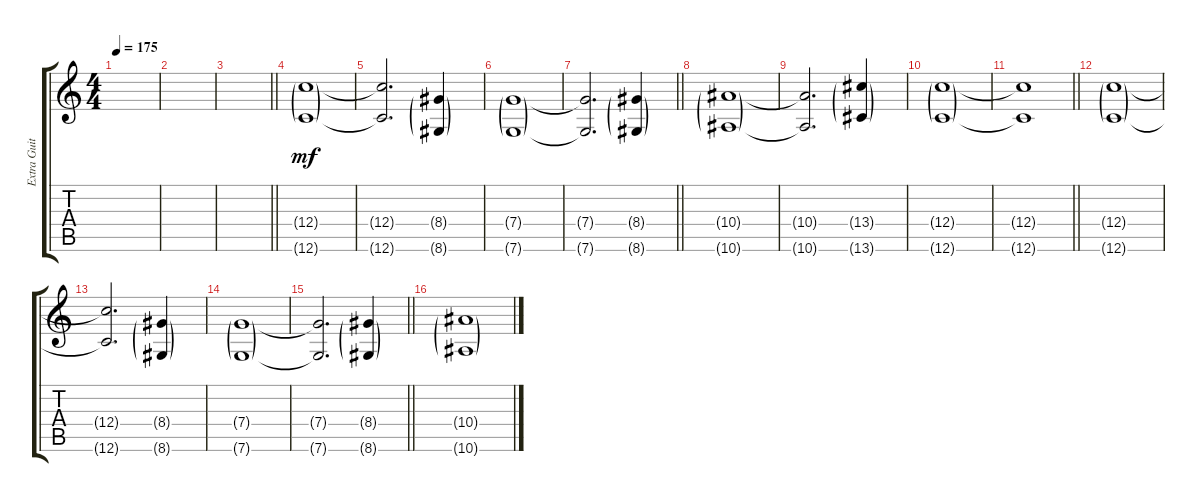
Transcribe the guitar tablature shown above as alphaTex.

\track ("Extra Guitar 2" "Extra Guit") {instrument overdrivenguitar}
\staff {score tabs}
\tuning (D4 A3 F3 C3 G2 C2) {hide}
\ts (4 4)
\tempo 175
\clef g2
\ks c
|
|
\barLineRight lightlight
|
(12.4{g} 12.6{g}).1{dy mf instrument stringensemble1} |
(12.4{t} 12.6{t}).2{d} (8.4{g} 8.6{g}).4 |
(7.4{g} 7.6{g}).1 |
\barLineRight lightlight
(7.4{t} 7.6{t}).2{d} (8.4{g} 8.6{g}).4 |
(10.4{g} 10.6{g}).1 |
(10.4{t} 10.6{t}).2{d} (13.4{g} 13.6{g}).4 |
(12.4{g} 12.6{g}).1 |
\barLineRight lightlight
(12.4{t} 12.6{t}).1 |
(12.4{g} 12.6{g}).1 |
(12.4{t} 12.6{t}).2{d} (8.4{g} 8.6{g}).4 |
(7.4{g} 7.6{g}).1 |
\barLineRight lightlight
(7.4{t} 7.6{t}).2{d} (8.4{g} 8.6{g}).4 |
(10.4{g} 10.6{g}).1
